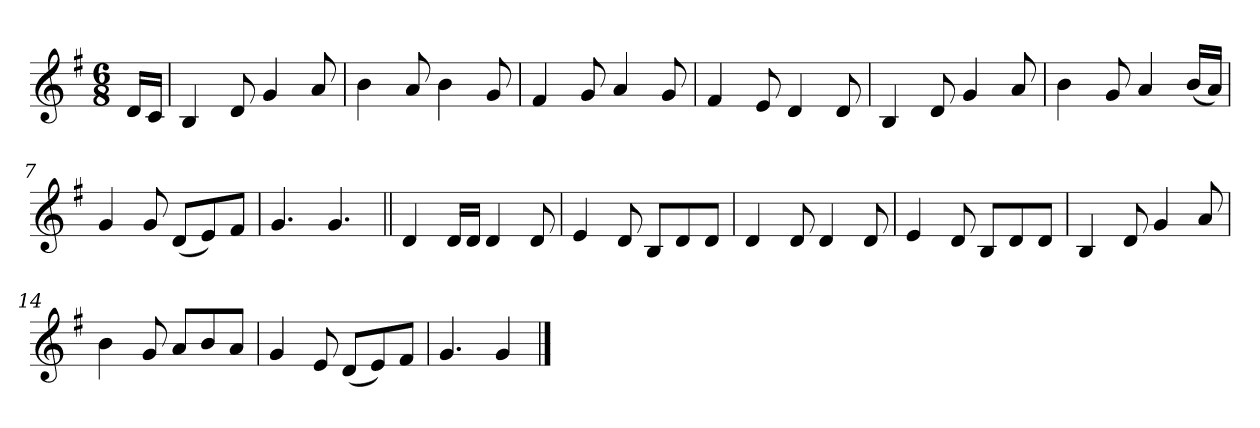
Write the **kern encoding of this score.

**kern
*part1
*staff1
*clefG2
*k[f#]
*G:
*M6/8
*MM80
=
16d/LL
16c/JJ
=1
4B
8d
4g
8a
=2
4b
8a
4b
8g
=3
4f#
8g
4a
8g
=4
4f#
8e
4d
8d
=5
4B
8d
4g
8a
=6
4b
8g
4a
(16b/LL
16a/JJ)
=7
4g
8g
(8d/L
8e/)
8f#/J
=8
4.g
4.g
=9||
4d
16d/LL
16d/JJ
4d
8d
=10
4e
8d
8B/L
8d/
8d/J
=11
4d
8d
4d
8d
=12
4e
8d
8B/L
8d/
8d/J
=13
4B
8d
4g
8a
=14
4b
8g
8a/L
8b/
8a/J
=15
4g
8e
(8d/L
8e/)
8f#/J
=16
4.g
4g
==
*-
